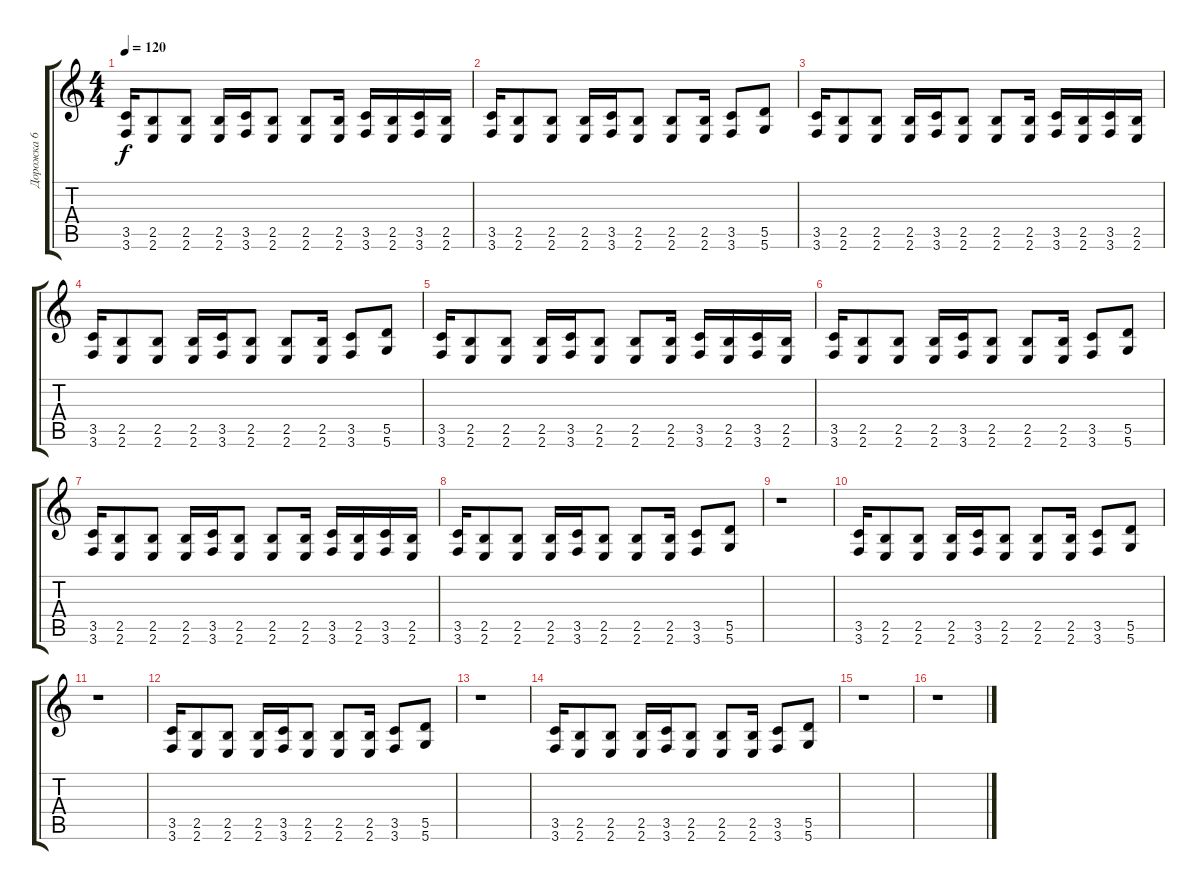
\track ("Дорожка 6" "Дорожка 6") {instrument overdrivenguitar}
\staff {score tabs}
\tuning (E4 B3 G3 D3 A2 D2) {hide}
\ts (4 4)
\tempo 120
\clef g2
\ks c
(3.5 3.6).16{dy f} (2.5 2.6).8 (2.5 2.6).8 (2.5 2.6).16 (3.5 3.6).16 (2.5 2.6).8 (2.5 2.6).8 (2.5 2.6).16 (3.5 3.6).16 (2.5 2.6).16 (3.5 3.6).16 (2.5 2.6).16 |
(3.5 3.6).16 (2.5 2.6).8 (2.5 2.6).8 (2.5 2.6).16 (3.5 3.6).16 (2.5 2.6).8 (2.5 2.6).8 (2.5 2.6).16 (3.5 3.6).8 (5.5 5.6).8 |
(3.5 3.6).16 (2.5 2.6).8 (2.5 2.6).8 (2.5 2.6).16 (3.5 3.6).16 (2.5 2.6).8 (2.5 2.6).8 (2.5 2.6).16 (3.5 3.6).16 (2.5 2.6).16 (3.5 3.6).16 (2.5 2.6).16 |
(3.5 3.6).16 (2.5 2.6).8 (2.5 2.6).8 (2.5 2.6).16 (3.5 3.6).16 (2.5 2.6).8 (2.5 2.6).8 (2.5 2.6).16 (3.5 3.6).8 (5.5 5.6).8 |
(3.5 3.6).16 (2.5 2.6).8 (2.5 2.6).8 (2.5 2.6).16 (3.5 3.6).16 (2.5 2.6).8 (2.5 2.6).8 (2.5 2.6).16 (3.5 3.6).16 (2.5 2.6).16 (3.5 3.6).16 (2.5 2.6).16 |
(3.5 3.6).16 (2.5 2.6).8 (2.5 2.6).8 (2.5 2.6).16 (3.5 3.6).16 (2.5 2.6).8 (2.5 2.6).8 (2.5 2.6).16 (3.5 3.6).8 (5.5 5.6).8 |
(3.5 3.6).16 (2.5 2.6).8 (2.5 2.6).8 (2.5 2.6).16 (3.5 3.6).16 (2.5 2.6).8 (2.5 2.6).8 (2.5 2.6).16 (3.5 3.6).16 (2.5 2.6).16 (3.5 3.6).16 (2.5 2.6).16 |
(3.5 3.6).16 (2.5 2.6).8 (2.5 2.6).8 (2.5 2.6).16 (3.5 3.6).16 (2.5 2.6).8 (2.5 2.6).8 (2.5 2.6).16 (3.5 3.6).8 (5.5 5.6).8 |
r.1 |
(3.5 3.6).16 (2.5 2.6).8 (2.5 2.6).8 (2.5 2.6).16 (3.5 3.6).16 (2.5 2.6).8 (2.5 2.6).8 (2.5 2.6).16 (3.5 3.6).8 (5.5 5.6).8 |
r.1 |
(3.5 3.6).16 (2.5 2.6).8 (2.5 2.6).8 (2.5 2.6).16 (3.5 3.6).16 (2.5 2.6).8 (2.5 2.6).8 (2.5 2.6).16 (3.5 3.6).8 (5.5 5.6).8 |
r.1 |
(3.5 3.6).16 (2.5 2.6).8 (2.5 2.6).8 (2.5 2.6).16 (3.5 3.6).16 (2.5 2.6).8 (2.5 2.6).8 (2.5 2.6).16 (3.5 3.6).8 (5.5 5.6).8 |
r.1 |
r.1
